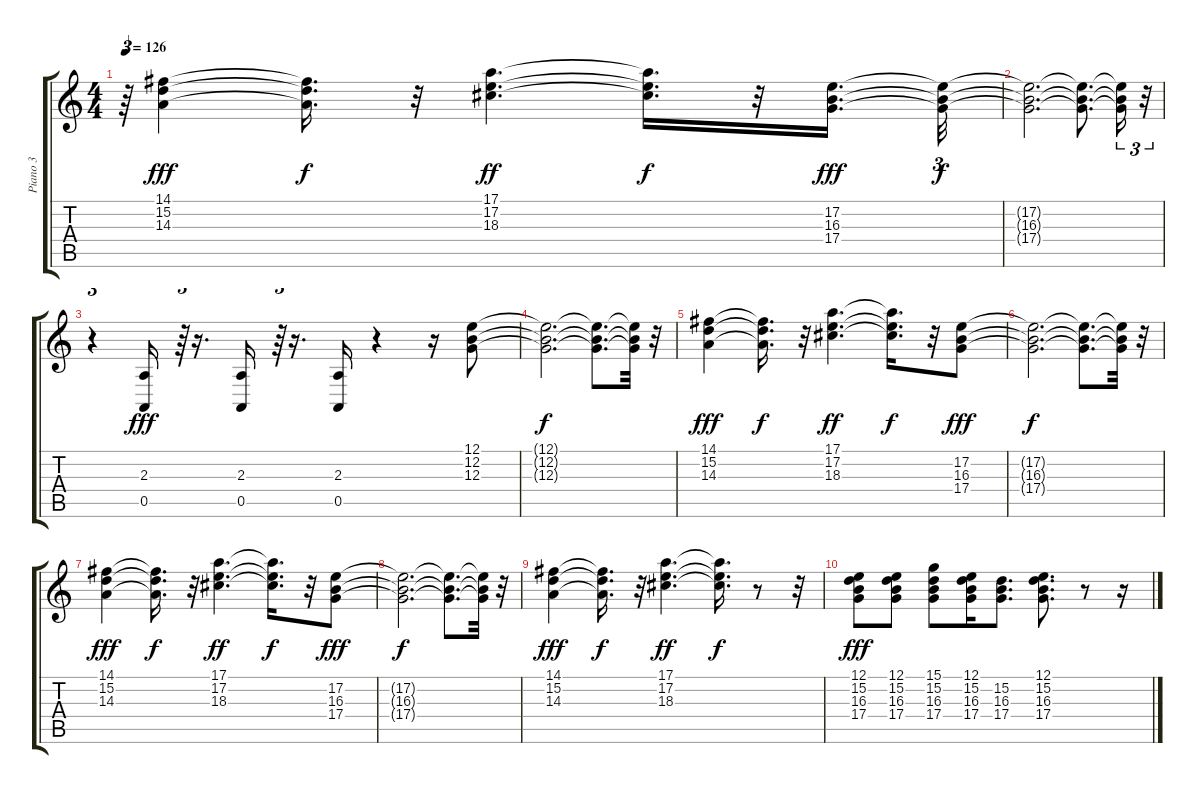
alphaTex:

\track ("Piano 3" "Piano 3") {instrument electricgrandpiano}
\staff {score tabs}
\tuning (E4 B3 G3 D3 A2 E2) {hide}
\ts (4 4)
\tempo 126
\clef g2
\ks c
r.64{tu (3 2) dy f} (14.1 15.2 14.3).4{dy fff} (14.1{t} 15.2{t} 14.3{t}).16{d dy f} r.32 (17.1 17.2 18.3).4{d dy ff} (17.1{t} 17.2{t} 18.3{t}).16{d dy f} r.32 (17.2 16.3 17.4).16{d dy fff} (17.2{t} 16.3{t} 17.4{t}).32{tu (3 2) dy f} |
(17.2{t} 16.3{t} 17.4{t}).2{d} (17.2{t} 16.3{t} 17.4{t}).8{d} (17.2{t} 16.3{t} 17.4{t}).16{tu (3 2)} r.32{tu (3 2)} |
r.4{tu (3 2)} (2.3 0.5).16{dy fff} r.64{tu (3 2)} r.16{d} (2.3 0.5).16 r.64{tu (3 2)} r.16{d} (2.3 0.5).16 r.4 r.16 (12.1 12.2 12.3).8 |
(12.1{t} 12.2{t} 12.3{t}).2{d dy f} (12.1{t} 12.2{t} 12.3{t}).8{d} (12.1{t} 12.2{t} 12.3{t}).32 r.32 |
(14.1 15.2 14.3).4{dy fff} (14.1{t} 15.2{t} 14.3{t}).16{d dy f} r.32 (17.1 17.2 18.3).4{d dy ff} (17.1{t} 17.2{t} 18.3{t}).16{d dy f} r.32 (17.2 16.3 17.4).8{dy fff} |
(17.2{t} 16.3{t} 17.4{t}).2{d dy f} (17.2{t} 16.3{t} 17.4{t}).8{d} (17.2{t} 16.3{t} 17.4{t}).32 r.32 |
(14.1 15.2 14.3).4{dy fff} (14.1{t} 15.2{t} 14.3{t}).16{d dy f} r.32 (17.1 17.2 18.3).4{d dy ff} (17.1{t} 17.2{t} 18.3{t}).16{d dy f} r.32 (17.2 16.3 17.4).8{dy fff} |
(17.2{t} 16.3{t} 17.4{t}).2{d dy f} (17.2{t} 16.3{t} 17.4{t}).8{d} (17.2{t} 16.3{t} 17.4{t}).32 r.32 |
(14.1 15.2 14.3).4{dy fff} (14.1{t} 15.2{t} 14.3{t}).16{d dy f} r.32 (17.1 17.2 18.3).4{d dy ff} (17.1{t} 17.2{t} 18.3{t}).16{d dy f} r.8 r.32 |
(12.1 15.2 16.3 17.4).8{dy fff} (12.1 15.2 16.3 17.4).8 (15.1 15.2 16.3 17.4).8 (12.1 15.2 16.3 17.4).16 (15.2 16.3 17.4).8{d} (12.1 15.2 16.3 17.4).8{d} r.8 r.16
